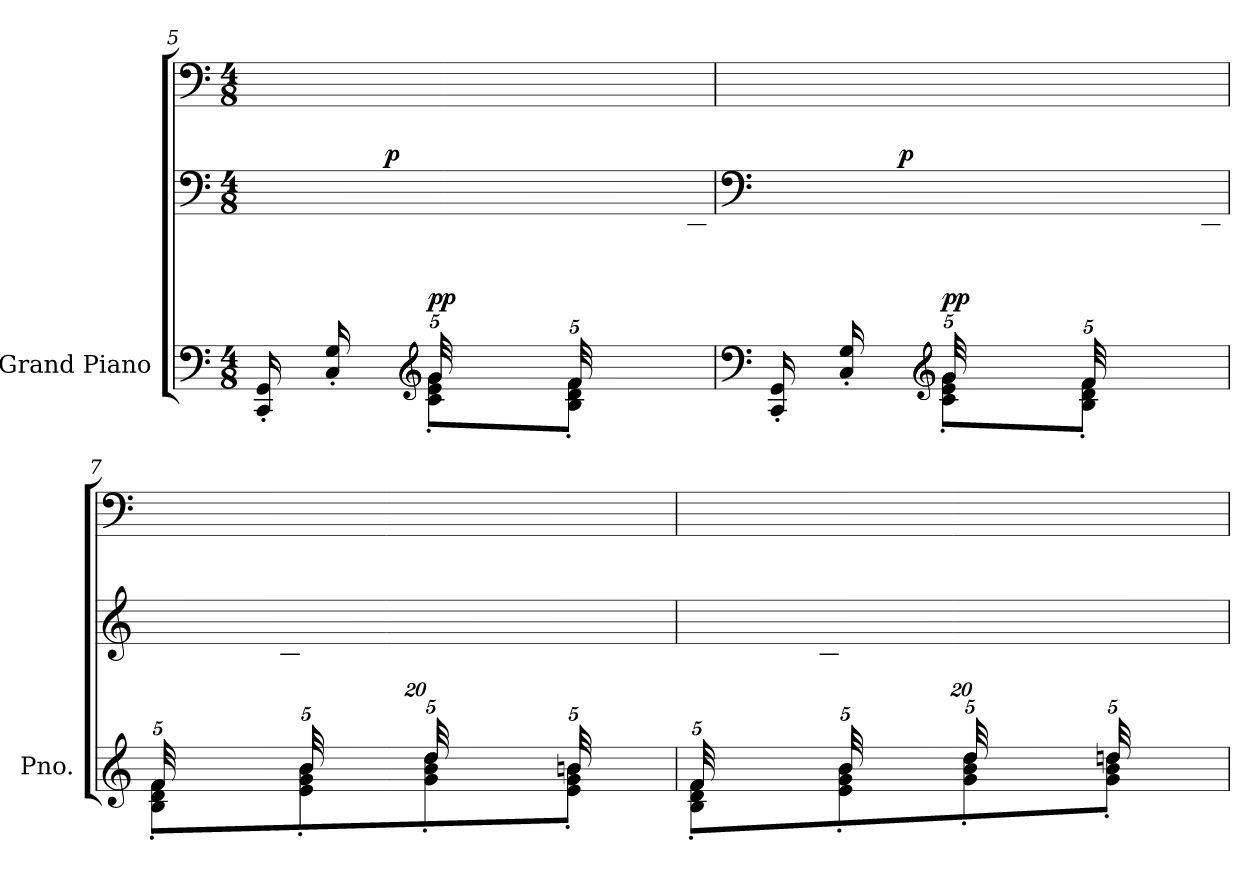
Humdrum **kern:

**kern	**kern	**kern	**dynam
*part1	*part1	*part1	*part1
*staff3	*staff2	*staff1	*staff1/2/3
*I"Grand Piano	*	*	*
*I'Pno.	*	*	*
!!LO:LB:g=z
*clefF4	*clefF4	*clefF4	*
*k[]	*k[]	*k[]	*
*M4/8	*M4/8	*M4/8	*
=5	=5	=5	=5
*^	*	*	*
16CC/' 16GG/'LL	8ryy	16ryy	2ryy	.
16ryy	.	16D-X\' 16A-X\'	.	.
16C/' 16G/'	8ryy	16ryy	.	.
*	*	*clefG2	*	*
!	!	!	!	!LO:DY:a=2
16ryy	.	16d-X\' 16a-X\'JJ	.	p
*clefG2	*	*	*	*
*Xbrackettup	*	*	*	*
!	!	!	!	!LO:DY:b=2
40g/LLL	8c\' 8e\' 8g\'L	40ryy	.	pp
10ryy	.	40b-X\	.	.
.	.	40g-X\	.	.
.	.	40e-X\	.	.
.	.	40d-\JJJ	.	.
40f/LLL	8B\' 8d\' 8f\'J	40ryy	.	.
10ryy	.	40a-\	.	.
.	.	40f-X\	.	.
.	.	40d-\	.	.
.	.	40B-X\JJJ	.	.
=6	=6	=6	=6	=6
*clefF4	*	*clefF4	*	*
16CC/' 16GG/'LL	8ryy	16ryy	2ryy	.
16ryy	.	16D-X\' 16A-X\'	.	.
16C/' 16G/'	8ryy	16ryy	.	.
*	*	*clefG2	*	*
!	!	!	!	!LO:DY:a=2
16ryy	.	16d-X\' 16a-X\'JJ	.	p
*clefG2	*	*	*	*
!	!	!	!	!LO:DY:b=2
40g/LLL	8c\' 8e\' 8g\'L	40ryy	.	pp
10ryy	.	40b-X\	.	.
.	.	40g-X\	.	.
.	.	40e-X\	.	.
.	.	40d-\JJJ	.	.
40f/LLL	8B\' 8d\' 8f\'J	40ryy	.	.
10ryy	.	40a-\	.	.
.	.	40f-X\	.	.
.	.	40d-\	.	.
.	.	40B-X\JJJ	.	.
!!LO:PB:g=z
=7	=7	=7	=7	=7
40f/LLL	8B\' 8d\' 8f\'L	40ryy	2ryy	.
10ryy	.	40a-X\	.	.
.	.	40f-X\	.	.
.	.	40d-X\	.	.
.	.	40B-X\JJJ	.	.
40b/LLL	8e\' 8g\' 8b\'	40ryy	.	.
10ryy	.	40cc\	.	.
.	.	40a-\	.	.
.	.	40fn\	.	.
.	.	40dn\JJJ	.	.
40dd/LLL	8g\' 8b\' 8dd\'	40ryy	.	.
10ryy	.	40ee-X\	.	.
.	.	40dd-X\	.	.
.	.	40b-X\	.	.
.	.	40g-X\JJJ	.	.
40bn/LLL	8e\' 8g\' 8b\'J	40ryy	.	.
10ryy	.	40cc\	.	.
.	.	40a-\	.	.
.	.	40f\	.	.
.	.	40d\JJJ	.	.
=8	=8	=8	=8	=8
40f/LLL	8B\' 8d\' 8f\'L	40ryy	2ryy	.
10ryy	.	40a-X\	.	.
.	.	40f-X\	.	.
.	.	40d-X\	.	.
.	.	40B-X\JJJ	.	.
40b/LLL	8e\' 8g\' 8b\'	40ryy	.	.
10ryy	.	40cc\	.	.
.	.	40a-\	.	.
.	.	40fn\	.	.
.	.	40dn\JJJ	.	.
40dd/LLL	8g\' 8b\' 8dd\'	40ryy	.	.
10ryy	.	40ee-X\	.	.
.	.	40dd-X\	.	.
.	.	40b-X\	.	.
.	.	40g-X\JJJ	.	.
40ddn/LLL	8g\' 8b\' 8dd\'J	40ryy	.	.
10ryy	.	40ee-\	.	.
.	.	40dd-X\	.	.
.	.	40b-\	.	.
.	.	40g-\JJJ	.	.
*v	*v	*	*	*
=	=	=	=
*-	*-	*-	*-
